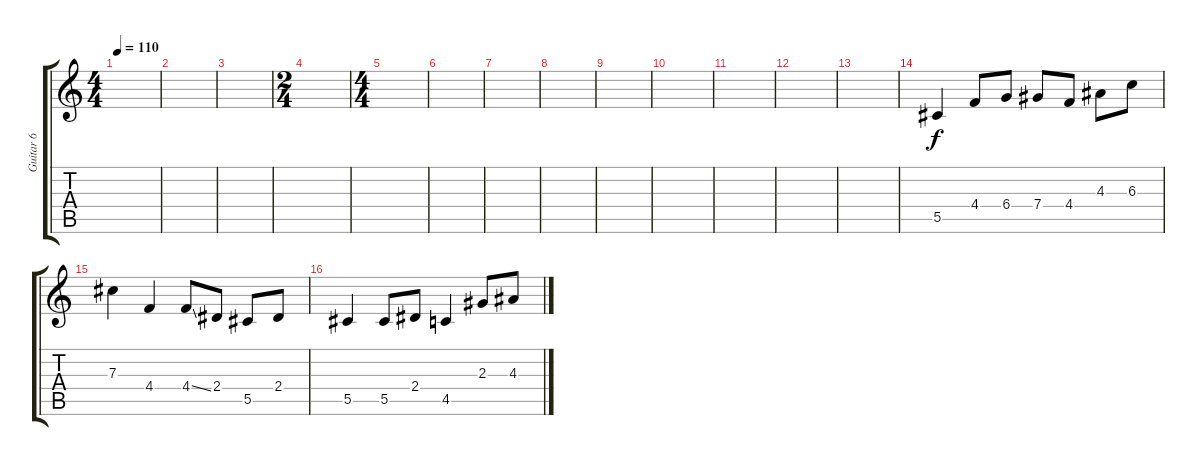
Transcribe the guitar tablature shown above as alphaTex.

\track ("Guitar 6" "Guitar 6") {instrument distortionguitar}
\staff {score tabs}
\tuning (Eb4 Bb3 Gb3 Db3 Ab2 Eb2) {hide}
\ts (4 4)
\tempo 110
\clef g2
\ks c
|
|
|
\ts (2 4)
|
\ts (4 4)
|
|
|
|
|
|
|
|
|
5.5.4 4.4.8 6.4.8 7.4.8 4.4.8 4.3.8 6.3.8 |
7.3.4 4.4.4 4.4{ss}.8 2.4.8 5.5.8 2.4.8 |
5.5.4 5.5.8 2.4.8 4.5.4 2.3.8 4.3.8
